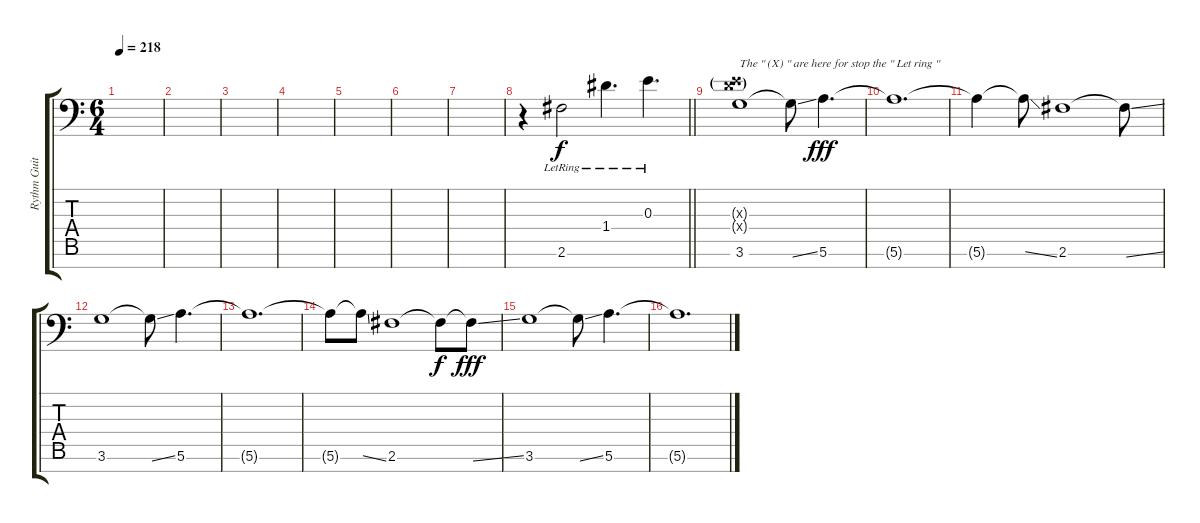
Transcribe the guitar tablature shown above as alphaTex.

\track ("Rythm Guitar #1" "Rythm Guit") {instrument distortionguitar}
\staff {score tabs}
\tuning (D4 A3 E3 D3 A2 E2 A1) {hide}
\ts (6 4)
\tempo 218
\clef f4
\ks c
|
|
|
|
|
|
|
\barLineRight lightlight
r.4 2.6{lr}.2{volume 13} 1.4{lr}.4{d} 0.3{lr}.4{d} |
\section ("" "")
(0.3{g x} 0.4{g x} 3.6).1{txt "The \" (X) \" are here for stop the \" Let ring \"" volume 15} 3.6{ss t}.8{dy f} 5.6.4{d dy fff} |
5.6{t}.1{d} |
5.6{t}.4 5.6{ss t}.8 2.6.1 2.6{ss t}.8 |
3.6.1 3.6{ss t}.8 5.6.4{d} |
5.6{t}.1{d} |
5.6{t}.8 5.6{ss t}.8 2.6.1 2.6{t}.8{dy f} 2.6{ss t}.8{dy fff} |
3.6.1 3.6{ss t}.8 5.6.4{d} |
5.6{t}.1{d}
